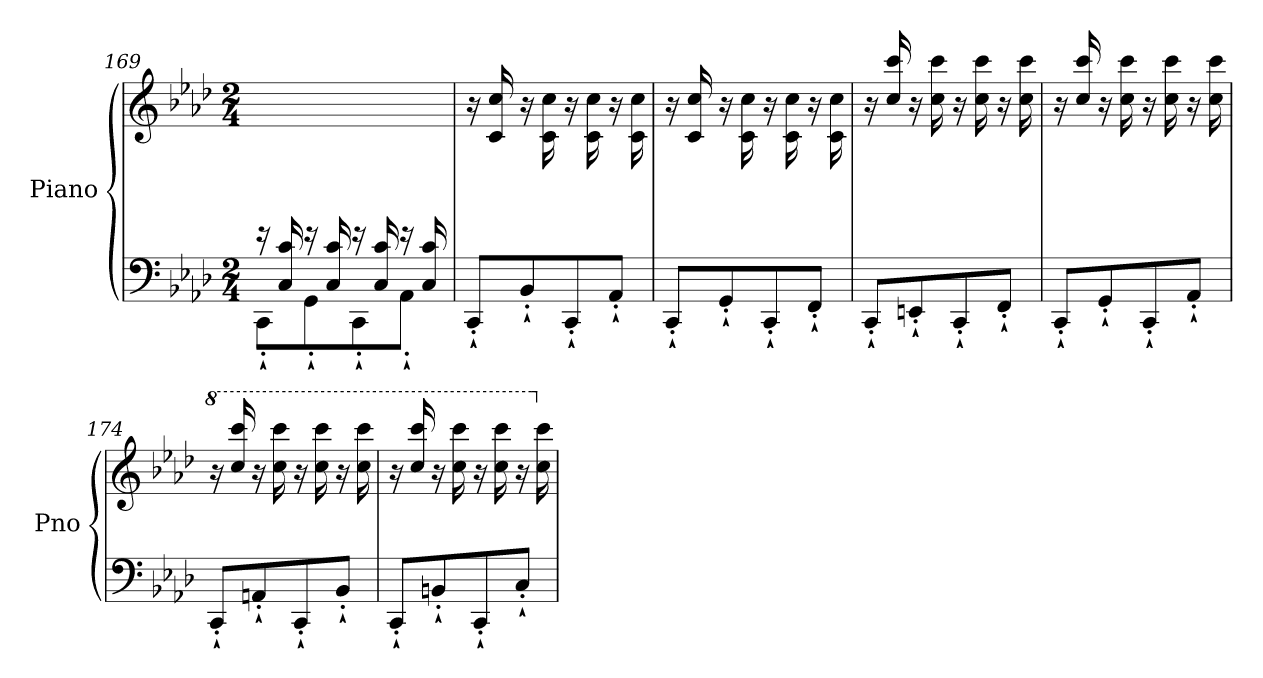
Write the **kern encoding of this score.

**kern	**kern
*part1	*part1
*staff2	*staff1
*I"Piano	*
*I'Pno	*
*clefF4	*clefG2
*k[b-e-a-d-]	*k[b-e-a-d-]
*M2/4	*M2/4
=169	=169
*^	*
16ryy	8CC`'\L	16rFFF
16C/ 16c/	.	16ryy
16ryy	8GG`'\	16rFFF
16C/ 16c/	.	16ryy
16ryy	8CC`'\	16rFFF
16C/ 16c/	.	16ryy
16ryy	8AA-`'\J	16rFFF
16C/ 16c/	.	16ryy
*v	*v	*
=170	=170
*	*^
8CC`'/L	16r	16ryy
.	16ryy	16c/ 16cc/
8BB-`'/	16r	16ryy
.	16ryy	16c\ 16cc\
8CC`'/	16r	16ryy
.	16ryy	16c\ 16cc\
8AA-`'/J	16r	16ryy
.	16ryy	16c\ 16cc\
=171	=171	=171
8CC`'/L	16r	16ryy
.	16ryy	16c/ 16cc/
8GG`'/	16r	16ryy
.	16ryy	16c\ 16cc\
8CC`'/	16r	16ryy
.	16ryy	16c\ 16cc\
8FF`'/J	16r	16ryy
.	16ryy	16c\ 16cc\
!!LO:LB:g=z	!!
=172	=172	=172
8CC`'/L	16r	16ryy
.	16ryy	16cc/ 16ccc/
8EEn`'/	16r	16ryy
.	16ryy	16cc\ 16ccc\
8CC`'/	16r	16ryy
.	16ryy	16cc\ 16ccc\
8FF`'/J	16r	16ryy
.	16ryy	16cc\ 16ccc\
=173	=173	=173
8CC`'/L	16r	16ryy
.	16ryy	16cc/ 16ccc/
8GG`'/	16r	16ryy
.	16ryy	16cc\ 16ccc\
8CC`'/	16r	16ryy
.	16ryy	16cc\ 16ccc\
8AA-`'/J	16r	16ryy
.	16ryy	16cc\ 16ccc\
=174	=174	=174
*	*8va	*
8CC`'/L	16r	16ryy
.	16ryy	16ccc/ 16cccc/
8AAn`'/	16r	16ryy
.	16ryy	16ccc\ 16cccc\
8CC`'/	16r	16ryy
.	16ryy	16ccc\ 16cccc\
8BB-`'/J	16r	16ryy
.	16ryy	16ccc\ 16cccc\
=175	=175	=175
8CC`'/L	16r	16ryy
.	16ryy	16ccc/ 16cccc/
8BBn`'/	16r	16ryy
.	16ryy	16ccc\ 16cccc\
8CC`'/	16r	16ryy
.	16ryy	16ccc\ 16cccc\
8C`'/J	16r	16ryy
.	16ryy	16ccc\ 16cccc\
*	*X8va	*
*	*v	*v
=	=
*-	*-
